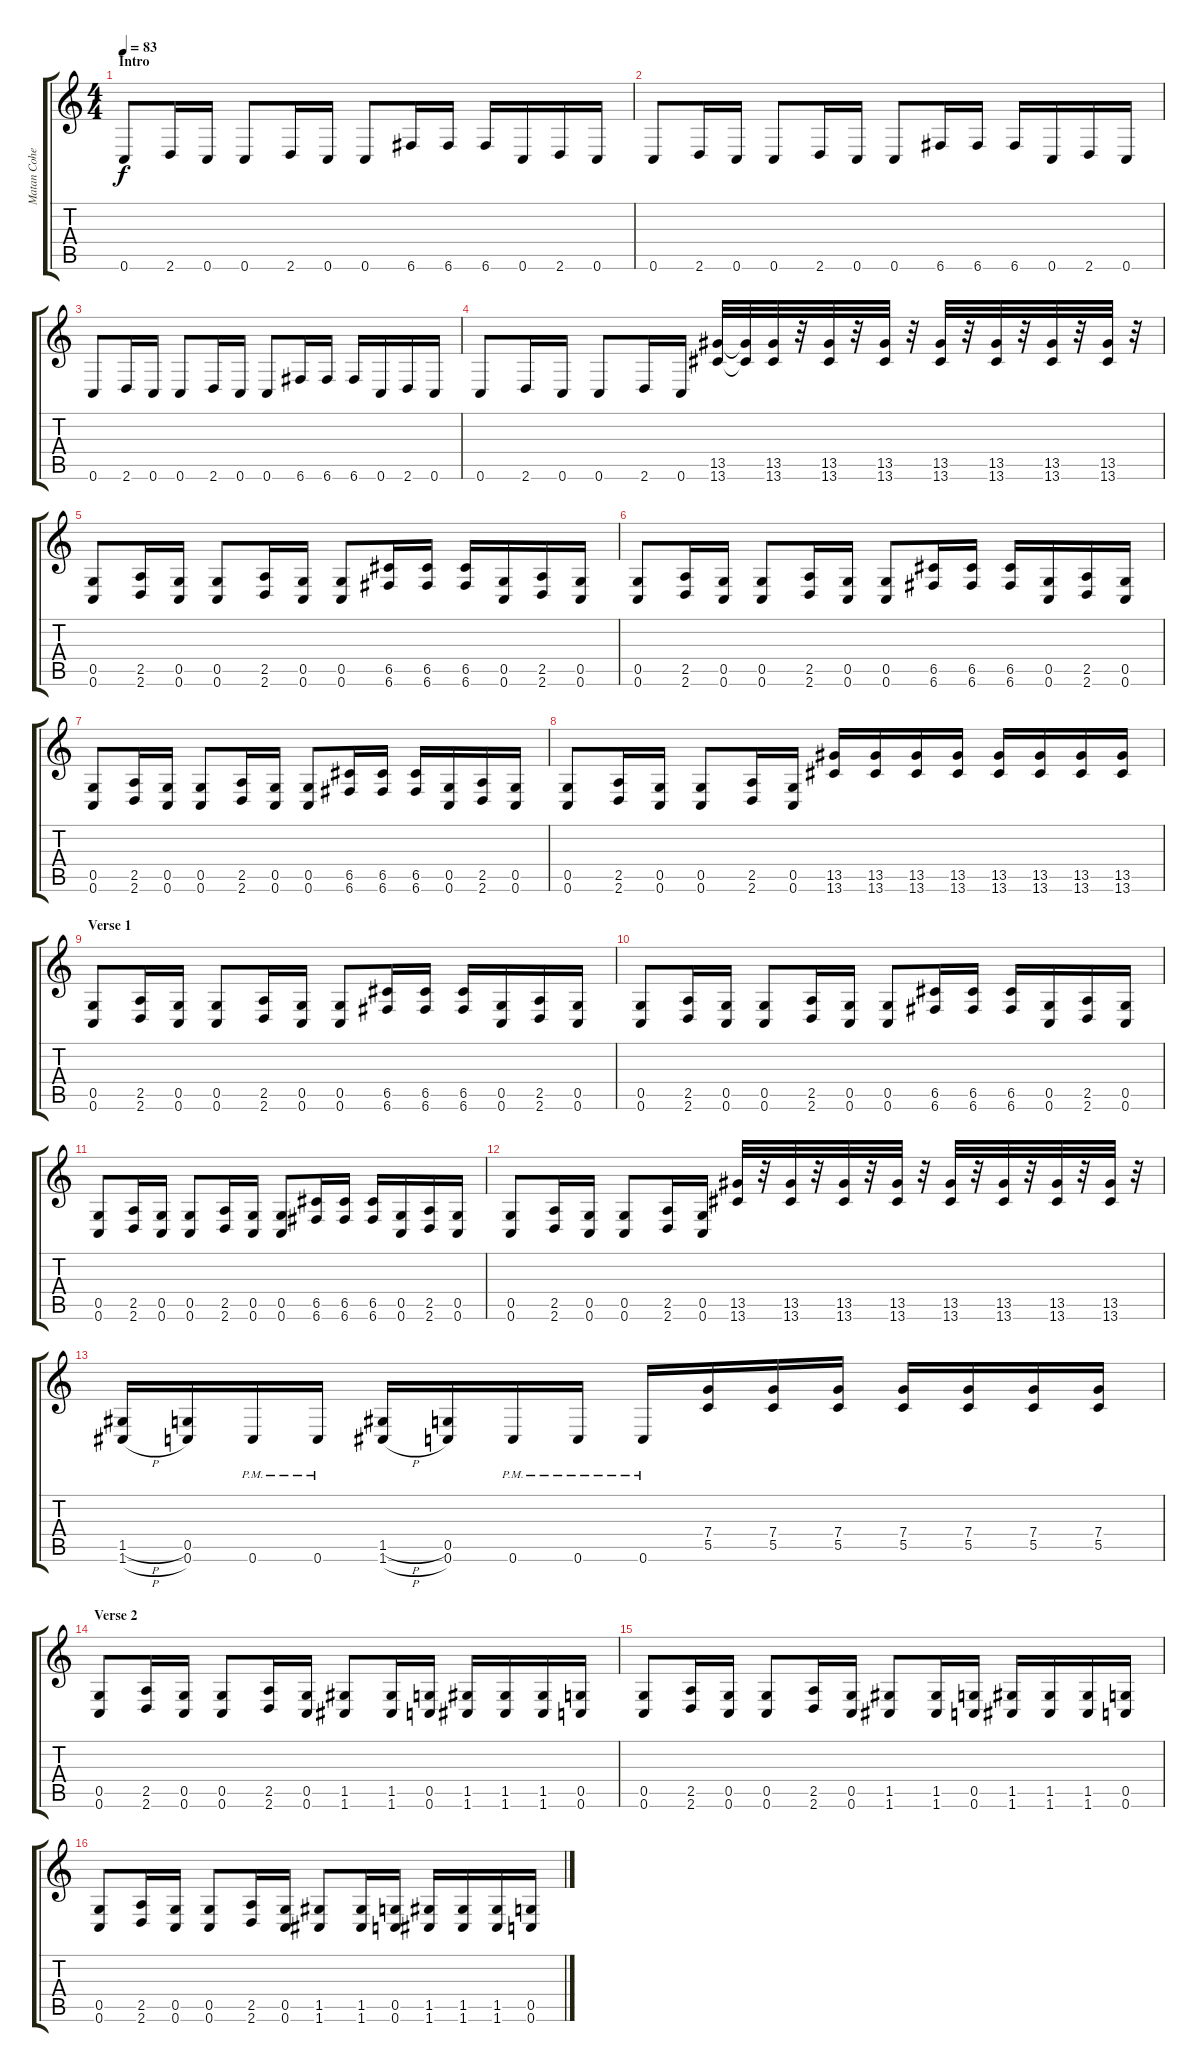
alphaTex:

\track ("Matan Cohen" "Matan Cohe") {instrument distortionguitar}
\staff {score tabs}
\tuning (D4 A3 F3 C3 G2 C2) {hide}
\ts (4 4)
\section ("" "Intro")
\tempo 83
\clef g2
\ks c
0.6.8{dy f instrument distortionguitar} 2.6.16 0.6.16 0.6.8 2.6.16 0.6.16 0.6.8 6.6.16 6.6.16 6.6.16 0.6.16 2.6.16 0.6.16 |
0.6.8 2.6.16 0.6.16 0.6.8 2.6.16 0.6.16 0.6.8 6.6.16 6.6.16 6.6.16 0.6.16 2.6.16 0.6.16 |
0.6.8 2.6.16 0.6.16 0.6.8 2.6.16 0.6.16 0.6.8 6.6.16 6.6.16 6.6.16 0.6.16 2.6.16 0.6.16 |
0.6.8 2.6.16 0.6.16 0.6.8 2.6.16 0.6.16 (13.5 13.6).32{volume 16} (13.5{t} 13.6{t}).32 (13.5 13.6).32 r.32 (13.5 13.6).32 r.32 (13.5 13.6).32 r.32 (13.5 13.6).32 r.32 (13.5 13.6).32 r.32 (13.5 13.6).32 r.32 (13.5 13.6).32 r.32 |
(0.5 0.6).8 (2.5 2.6).16 (0.5 0.6).16 (0.5 0.6).8 (2.5 2.6).16 (0.5 0.6).16 (0.5 0.6).8 (6.5 6.6).16 (6.5 6.6).16 (6.5 6.6).16 (0.5 0.6).16 (2.5 2.6).16 (0.5 0.6).16 |
(0.5 0.6).8 (2.5 2.6).16 (0.5 0.6).16 (0.5 0.6).8 (2.5 2.6).16 (0.5 0.6).16 (0.5 0.6).8 (6.5 6.6).16 (6.5 6.6).16 (6.5 6.6).16 (0.5 0.6).16 (2.5 2.6).16 (0.5 0.6).16 |
(0.5 0.6).8 (2.5 2.6).16 (0.5 0.6).16 (0.5 0.6).8 (2.5 2.6).16 (0.5 0.6).16 (0.5 0.6).8 (6.5 6.6).16 (6.5 6.6).16 (6.5 6.6).16 (0.5 0.6).16 (2.5 2.6).16 (0.5 0.6).16 |
(0.5 0.6).8 (2.5 2.6).16 (0.5 0.6).16 (0.5 0.6).8 (2.5 2.6).16 (0.5 0.6).16 (13.5 13.6).16 (13.5 13.6).16 (13.5 13.6).16 (13.5 13.6).16 (13.5 13.6).16 (13.5 13.6).16 (13.5 13.6).16 (13.5 13.6).16 |
\section ("" "Verse 1")
(0.5 0.6).8 (2.5 2.6).16 (0.5 0.6).16 (0.5 0.6).8 (2.5 2.6).16 (0.5 0.6).16 (0.5 0.6).8 (6.5 6.6).16 (6.5 6.6).16 (6.5 6.6).16 (0.5 0.6).16 (2.5 2.6).16 (0.5 0.6).16 |
(0.5 0.6).8 (2.5 2.6).16 (0.5 0.6).16 (0.5 0.6).8 (2.5 2.6).16 (0.5 0.6).16 (0.5 0.6).8 (6.5 6.6).16 (6.5 6.6).16 (6.5 6.6).16 (0.5 0.6).16 (2.5 2.6).16 (0.5 0.6).16 |
(0.5 0.6).8 (2.5 2.6).16 (0.5 0.6).16 (0.5 0.6).8 (2.5 2.6).16 (0.5 0.6).16 (0.5 0.6).8 (6.5 6.6).16 (6.5 6.6).16 (6.5 6.6).16 (0.5 0.6).16 (2.5 2.6).16 (0.5 0.6).16 |
(0.5 0.6).8 (2.5 2.6).16 (0.5 0.6).16 (0.5 0.6).8 (2.5 2.6).16 (0.5 0.6).16 (13.5 13.6).32 r.32 (13.5 13.6).32 r.32 (13.5 13.6).32 r.32 (13.5 13.6).32 r.32 (13.5 13.6).32 r.32 (13.5 13.6).32 r.32 (13.5 13.6).32 r.32 (13.5 13.6).32 r.32 |
(1.5{h} 1.6{h}).16 (0.5 0.6).16 0.6{pm}.16 0.6{pm}.16 (1.5{h} 1.6{h}).16 (0.5 0.6).16 0.6{pm}.16 0.6{pm}.16 0.6{pm}.16 (7.4 5.5).16 (7.4 5.5).16 (7.4 5.5).16 (7.4 5.5).16 (7.4 5.5).16 (7.4 5.5).16 (7.4 5.5).16 |
\section ("" "Verse 2")
(0.5 0.6).8 (2.5 2.6).16 (0.5 0.6).16 (0.5 0.6).8 (2.5 2.6).16 (0.5 0.6).16 (1.5 1.6).8 (1.5 1.6).16 (0.5 0.6).16 (1.5 1.6).16 (1.5 1.6).16 (1.5 1.6).16 (0.5 0.6).16 |
(0.5 0.6).8 (2.5 2.6).16 (0.5 0.6).16 (0.5 0.6).8 (2.5 2.6).16 (0.5 0.6).16 (1.5 1.6).8 (1.5 1.6).16 (0.5 0.6).16 (1.5 1.6).16 (1.5 1.6).16 (1.5 1.6).16 (0.5 0.6).16 |
(0.5 0.6).8 (2.5 2.6).16 (0.5 0.6).16 (0.5 0.6).8 (2.5 2.6).16 (0.5 0.6).16 (1.5 1.6).8 (1.5 1.6).16 (0.5 0.6).16 (1.5 1.6).16 (1.5 1.6).16 (1.5 1.6).16 (0.5 0.6).16
